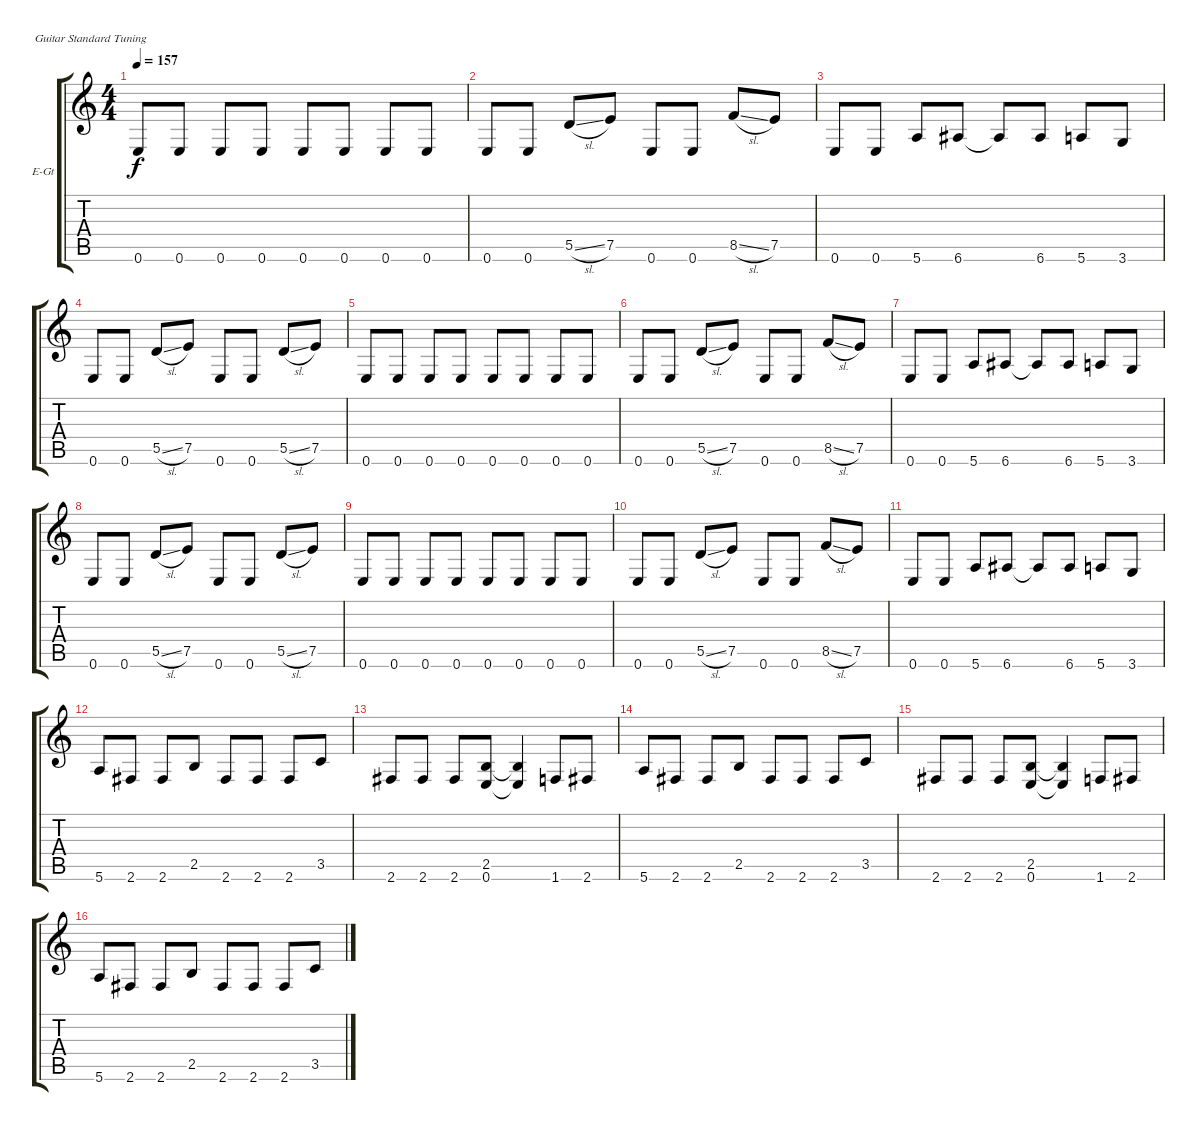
\defaultSystemsLayout 4
\bracketExtendMode groupsimilarinstruments
\firstSystemTrackNameOrientation horizontal
\otherSystemsTrackNameOrientation horizontal
\track ("Dave" "E-Gt") {instrument distortionguitar}
\staff {score tabs}
\tuning (E4 B3 G3 D3 A2 E2)
\ts (4 4)
\tempo 157
\clef g2
\ks c
0.6.8{dy f} 0.6.8 0.6.8 0.6.8 0.6.8 0.6.8 0.6.8 0.6.8 |
0.6.8 0.6.8 5.5{sl}.8 7.5.8 0.6.8 0.6.8 8.5{sl}.8 7.5.8 |
0.6.8 0.6.8 5.6.8 6.6.8 6.6{t}.8 6.6.8 5.6.8 3.6.8 |
0.6.8 0.6.8 5.5{sl}.8 7.5.8 0.6.8 0.6.8 5.5{sl}.8 7.5.8 |
0.6.8 0.6.8 0.6.8 0.6.8 0.6.8 0.6.8 0.6.8 0.6.8 |
0.6.8 0.6.8 5.5{sl}.8 7.5.8 0.6.8 0.6.8 8.5{sl}.8 7.5.8 |
0.6.8 0.6.8 5.6.8 6.6.8 6.6{t}.8 6.6.8 5.6.8 3.6.8 |
0.6.8 0.6.8 5.5{sl}.8 7.5.8 0.6.8 0.6.8 5.5{sl}.8 7.5.8 |
0.6.8 0.6.8 0.6.8 0.6.8 0.6.8 0.6.8 0.6.8 0.6.8 |
0.6.8 0.6.8 5.5{sl}.8 7.5.8 0.6.8 0.6.8 8.5{sl}.8 7.5.8 |
0.6.8 0.6.8 5.6.8 6.6.8 6.6{t}.8 6.6.8 5.6.8 3.6.8 |
5.6.8 2.6.8 2.6.8 2.5.8 2.6.8 2.6.8 2.6.8 3.5.8 |
2.6.8 2.6.8 2.6.8 (2.5 0.6).8 (2.5{t} 0.6{t}).4 1.6.8 2.6.8 |
5.6.8 2.6.8 2.6.8 2.5.8 2.6.8 2.6.8 2.6.8 3.5.8 |
2.6.8 2.6.8 2.6.8 (2.5 0.6).8 (2.5{t} 0.6{t}).4 1.6.8 2.6.8 |
5.6.8 2.6.8 2.6.8 2.5.8 2.6.8 2.6.8 2.6.8 3.5.8
